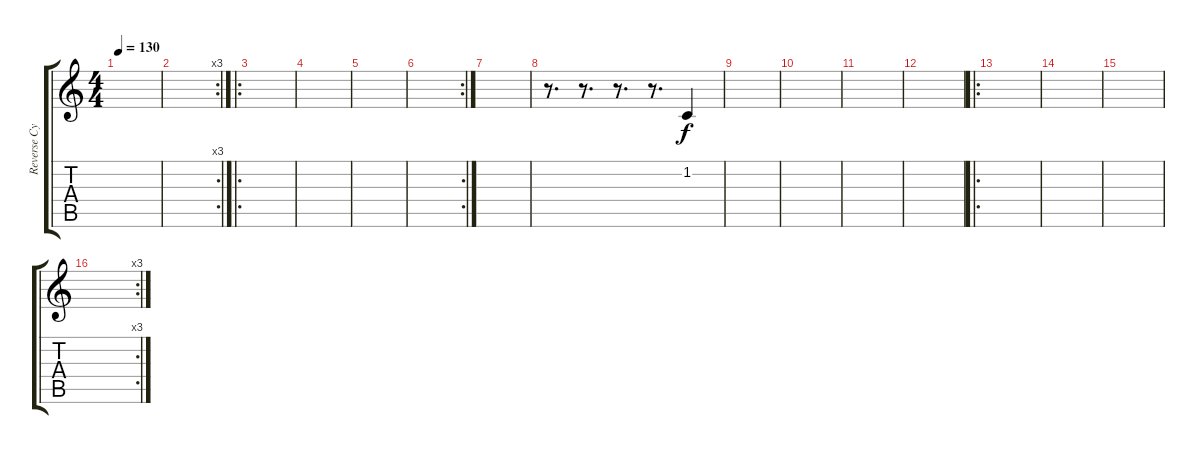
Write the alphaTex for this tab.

\track ("Reverse Cymbal" "Reverse Cy") {instrument reversecymbal}
\staff {score tabs}
\tuning (E4 B3 G3 D3 A2 E2) {hide}
\ts (4 4)
\tempo 130
\clef g2
\ks c
|
\rc 3
|
\ro
|
|
|
\rc 2
|
|
r.8{d} r.8{d} r.8{d} r.8{d} 1.2.4 |
|
|
|
|
\ro
|
|
|
\rc 3
